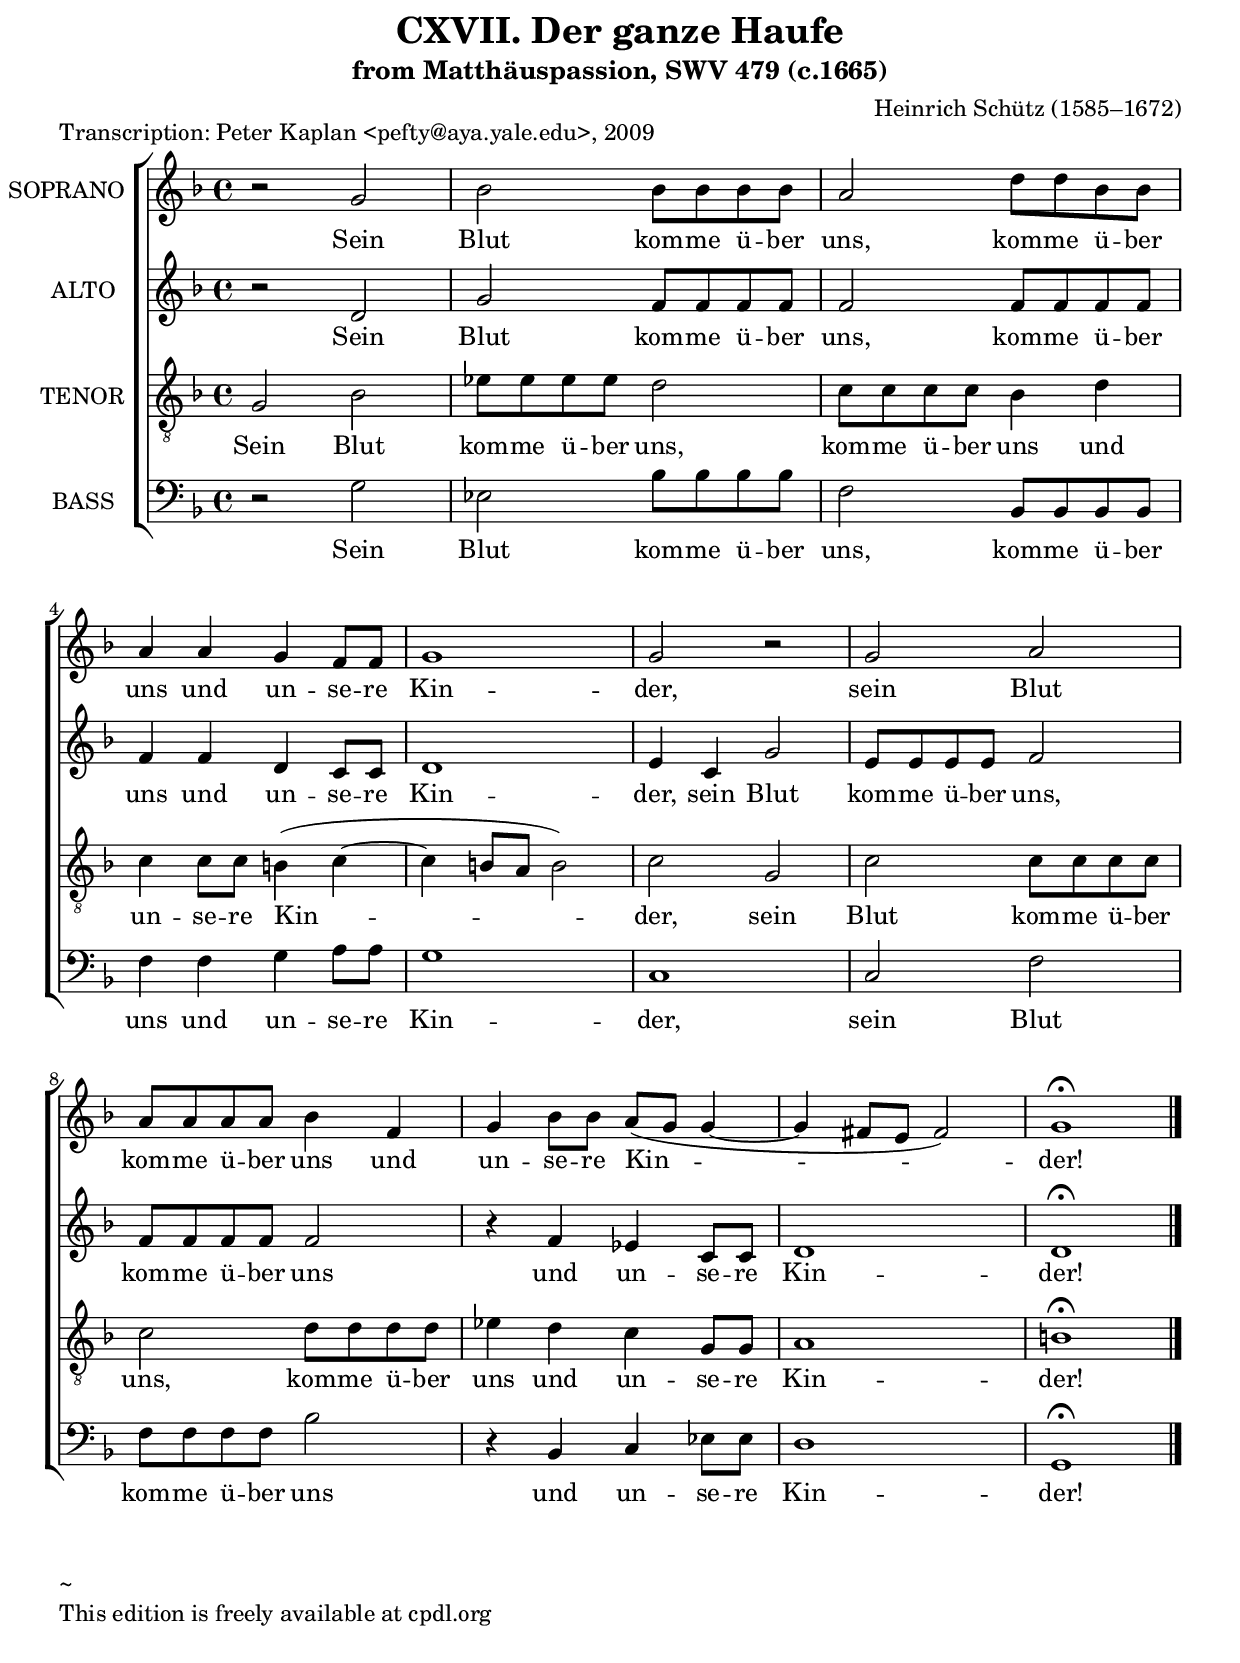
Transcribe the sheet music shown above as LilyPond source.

     \version "2.10.10"
\paper {
  between-system-space = 2.0\cm
  between-system-padding = #1
  ragged-bottom=##f
  ragged-last-bottom=##f
  bottom-margin = 2.0\cm
  top-margin = 0.1\cm
  system-count = #3
  systemSeparatorMarkup = ""
}
\header {
    title = "CXVII. Der ganze Haufe"
    subtitle = "from Matthäuspassion, SWV 479 (c.1665)"
    composer = "Heinrich Schütz (1585–1672)"
    date = "1623"
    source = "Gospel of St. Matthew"
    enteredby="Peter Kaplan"
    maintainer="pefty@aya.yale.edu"
    piece ="Transcription: Peter Kaplan <pefty@aya.yale.edu>, 2009"
    texidoc = "

Translation of text:
Jesus of Nazareth."
}

     \score { 
      <<
        \new ChoirStaff <<
        \new Staff = CantusOne <<
               {  
      <<
     \override Stem #'neutral-direction = #up 
%     \override Staff.TimeSignature #'style = #'()
        \clef treble
        \key d \minor 
        \new Voice = "CantusOne" {
     \override NoteHead #'style = #'baroque
        \set Staff.midiInstrument = "synth voice"
        \set Staff.vocalName = "SOPRANO "

\time 4/4
r2 g'               
bes'2 bes'8 bes' bes' bes'
a'2 d''8 d'' bes' bes'
a'4 a' g' f'8 f'
% measure 5
g'1                  
g'2 r
g'2 a'
a'8 a' a' a' bes'4 f'
g'4 bes'8 bes' a'( g' g'4~
% measure 10
g'4 fis'8 e' fis'2)                   
g'1\fermata
\bar "|."
}
>>
}

>>

\new Lyrics 
\lyricsto "CantusOne"
        { 
 Sein
Blut kom -- me ü -- ber
uns, kom -- me ü -- ber
uns und un -- se -- re
Kin --
der,
sein Blut 
kom -- me ü -- ber uns und 
un -- se -- re Kin --

der!
}



        \new Staff = Altus <<
               {  
      <<
     \override Stem #'neutral-direction = #up 
%     \override Staff.TimeSignature #'style = #'()
        \clef treble
        \key d \minor 
        \new Voice = "Altus" {
     \override NoteHead #'style = #'baroque
        \set Staff.midiInstrument = "synth voice"
        \set Staff.vocalName = "ALTO "

\time 4/4
r2 d'
g'2 f'8 f' f' f'
f'2 f'8 f' f' f'
f'4 f' d' c'8 c'
% measure 5
d'1
e'4 c' g'2
e'8 e' e' e' f'2
f'8 f' f' f' f'2
r4 f' ees' c'8 c'
% measure 10
d'1
d'1\fermata
\bar "|."
}
>>
}

>>

\new Lyrics 
\lyricsto "Altus"
        { 
 Sein
Blut kom -- me ü -- ber
uns, kom -- me ü -- ber
uns und un -- se -- re
Kin --
der, sein Blut 
kom -- me ü -- ber uns,
kom -- me ü -- ber uns  
 und un -- se -- re 
Kin --
der!
}


        \new Staff = Tenor <<
               {  
      <<
     \override Stem #'neutral-direction = #up 
%     \override Staff.TimeSignature #'style = #'()
        \clef "G_8"
        \key d \minor 
        \new Voice = "Tenor" {
     \override NoteHead #'style = #'baroque
        \set Staff.midiInstrument = "synth voice"
        \set Staff.vocalName = "TENOR "

\time 4/4
g2 bes
ees'8 ees' ees' ees' d'2
c'8 c' c' c' bes4 d'
c'4 c'8 c' b4( c'~
% measure 5
c'4 b8 a b2)
c'2 g
c'2 c'8 c' c' c'
c'2 d'8 d' d' d'
ees'4 d' c' g8 g
% measure 10
a1
b1\fermata
\bar "|."
}
>>
}

>>

\new Lyrics 
\lyricsto "Tenor"
        { 
Sein Blut 
kom -- me ü -- ber uns,
kom -- me ü -- ber uns und 
un -- se -- re Kin --

der, sein 
Blut kom -- me ü -- ber 
uns, kom -- me ü -- ber 
uns und un -- se -- re 
Kin --
der!

}


        \new Staff = Bassus <<
               {  
      <<
     \override Stem #'neutral-direction = #up 
%     \override Staff.TimeSignature #'style = #'()
        \clef bass
        \key d \minor 
        \new Voice = "Bassus" {
     \override NoteHead #'style = #'baroque
        \set Staff.midiInstrument = "synth voice"
        \set Staff.vocalName = "BASS "

\time 4/4
r2 g
ees2 bes8 bes bes bes
f2 bes,8 bes, bes, bes, 
f4 f g a8 a
% measure 5
g1
c1
c2 f
f8 f f f bes2
r4 bes, c ees8 ees
% measure 10
d1
g,1\fermata
\bar "|."
}
>>
}

>>

\new Lyrics 
\lyricsto "Bassus"
        { 
 Sein
Blut kom -- me ü -- ber
uns, kom -- me ü -- ber
uns und un -- se -- re
Kin --
der,
sein Blut 
kom -- me ü -- ber uns
 und un -- se -- re 
Kin --
der!

}


>>


>>
   






%{
\midi { 
\context { 
\Score 
tempoWholesPerMinute = #(ly:make-moment 72 4) 
} 
} 
%}







     }
\layout { 
         \context { 
          \Staff \consists "Horizontal_bracket_engraver" 
          }
         }
\markup{\column{\line{ ~ } \line{This edition is freely available at cpdl.org}} 
} 



















